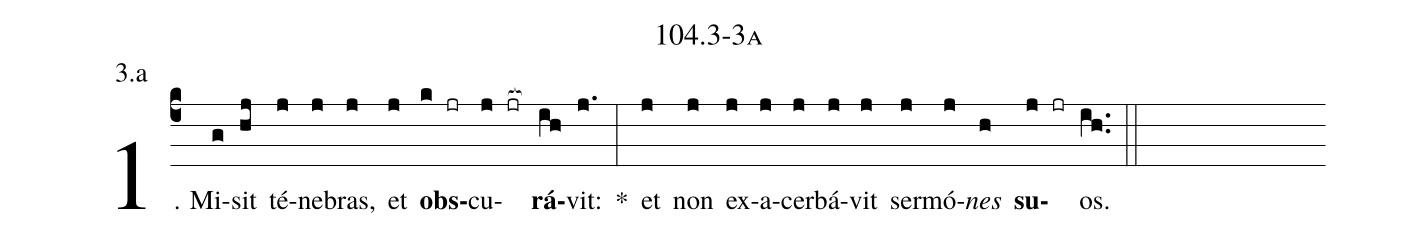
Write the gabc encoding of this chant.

name: 104.3-3a;
annotation: 3.a;
%%
(c4)1. Mi(g)sit(hj) té(j)ne(j)bras,(j) et(j) <b>obs</b>(k jr)cu(j jr[ocb:1{])<b>rá</b>(ih[ocb:0}])vit:(j.) *(:) et(j) non(j) ex(j)a(j)cer(j)bá(j)vit(j) ser(j)mó(j)<i>nes</i>(h) <b>su</b>(j jr)os.(ih..) (::)


%E(j) u(j) o(j) u(h) a(j) e.(ih..) (::)
